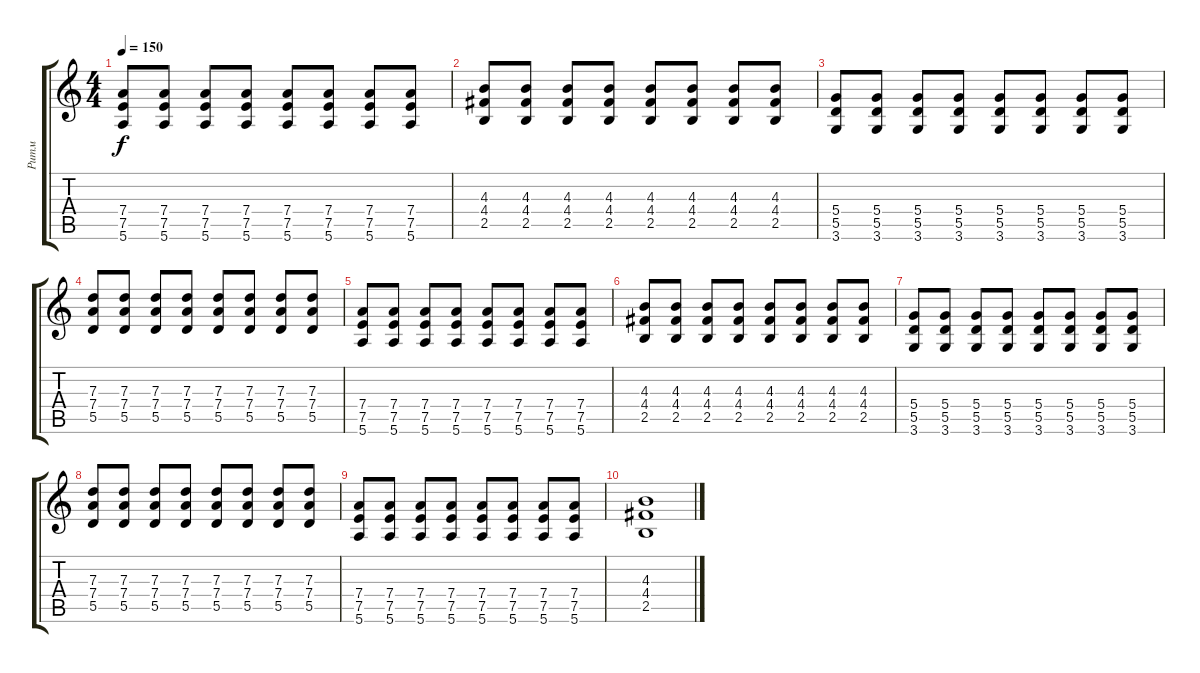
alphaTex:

\track ("Ритм" "Ритм") {instrument distortionguitar}
\staff {score tabs}
\tuning (E4 B3 G3 D3 A2 E2) {hide}
\ts (4 4)
\tempo 150
\clef g2
\ks c
(7.4 7.5 5.6).8{dy f} (7.4 7.5 5.6).8 (7.4 7.5 5.6).8 (7.4 7.5 5.6).8 (7.4 7.5 5.6).8 (7.4 7.5 5.6).8 (7.4 7.5 5.6).8 (7.4 7.5 5.6).8 |
(4.3 4.4 2.5).8 (4.3 4.4 2.5).8 (4.3 4.4 2.5).8 (4.3 4.4 2.5).8 (4.3 4.4 2.5).8 (4.3 4.4 2.5).8 (4.3 4.4 2.5).8 (4.3 4.4 2.5).8 |
(5.4 5.5 3.6).8 (5.4 5.5 3.6).8 (5.4 5.5 3.6).8 (5.4 5.5 3.6).8 (5.4 5.5 3.6).8 (5.4 5.5 3.6).8 (5.4 5.5 3.6).8 (5.4 5.5 3.6).8 |
(7.3 7.4 5.5).8 (7.3 7.4 5.5).8 (7.3 7.4 5.5).8 (7.3 7.4 5.5).8 (7.3 7.4 5.5).8 (7.3 7.4 5.5).8 (7.3 7.4 5.5).8 (7.3 7.4 5.5).8 |
(7.4 7.5 5.6).8 (7.4 7.5 5.6).8 (7.4 7.5 5.6).8 (7.4 7.5 5.6).8 (7.4 7.5 5.6).8 (7.4 7.5 5.6).8 (7.4 7.5 5.6).8 (7.4 7.5 5.6).8 |
(4.3 4.4 2.5).8 (4.3 4.4 2.5).8 (4.3 4.4 2.5).8 (4.3 4.4 2.5).8 (4.3 4.4 2.5).8 (4.3 4.4 2.5).8 (4.3 4.4 2.5).8 (4.3 4.4 2.5).8 |
(5.4 5.5 3.6).8 (5.4 5.5 3.6).8 (5.4 5.5 3.6).8 (5.4 5.5 3.6).8 (5.4 5.5 3.6).8 (5.4 5.5 3.6).8 (5.4 5.5 3.6).8 (5.4 5.5 3.6).8 |
(7.3 7.4 5.5).8 (7.3 7.4 5.5).8 (7.3 7.4 5.5).8 (7.3 7.4 5.5).8 (7.3 7.4 5.5).8 (7.3 7.4 5.5).8 (7.3 7.4 5.5).8 (7.3 7.4 5.5).8 |
(7.4 7.5 5.6).8 (7.4 7.5 5.6).8 (7.4 7.5 5.6).8 (7.4 7.5 5.6).8 (7.4 7.5 5.6).8 (7.4 7.5 5.6).8 (7.4 7.5 5.6).8 (7.4 7.5 5.6).8 |
(4.3 4.4 2.5).1
